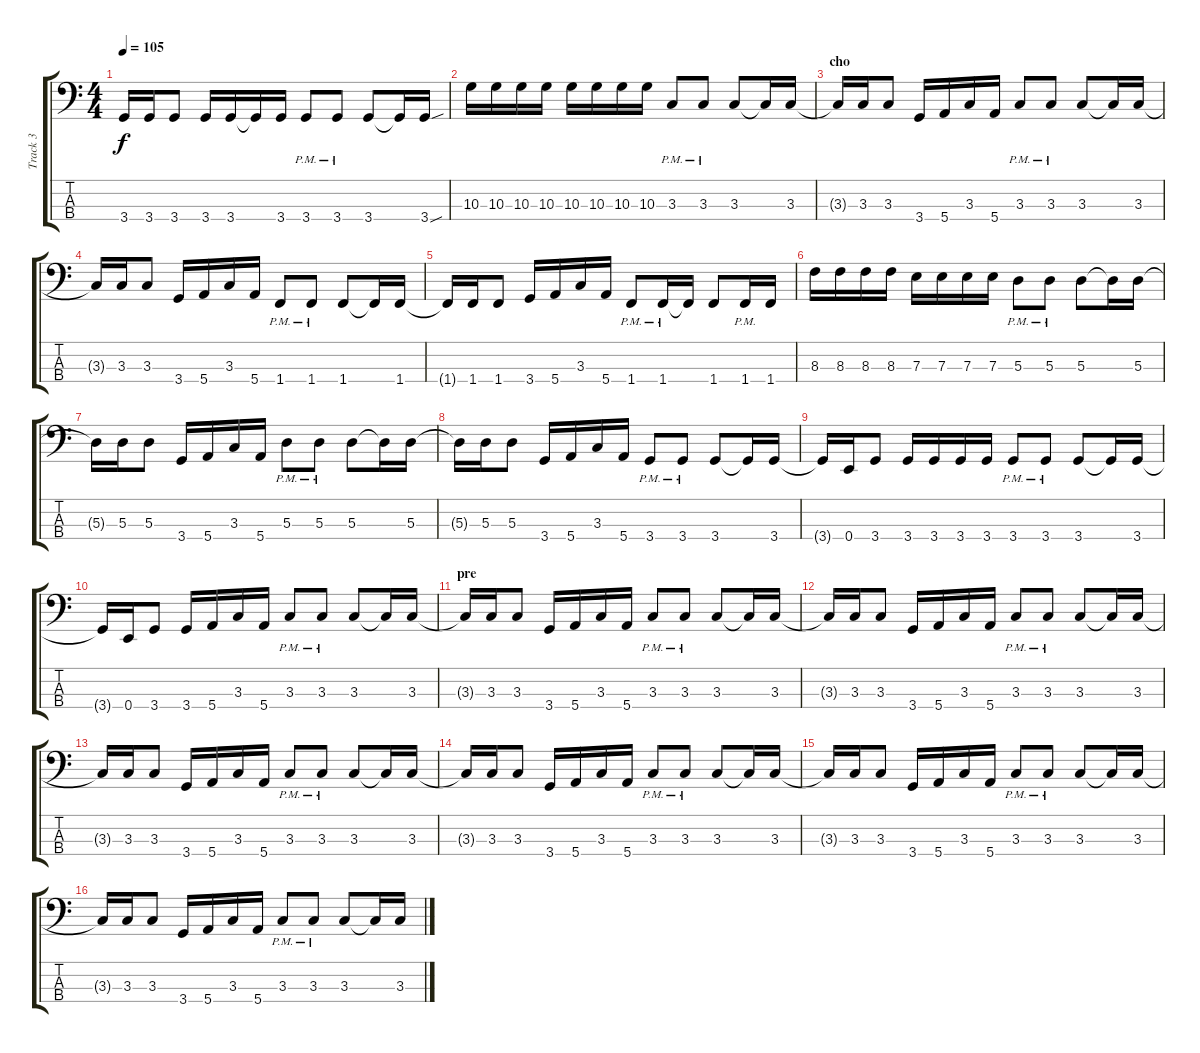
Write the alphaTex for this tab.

\track ("Track 3" "Track 3") {instrument electricbasspick}
\staff {score tabs}
\tuning (G2 D2 A1 E1) {hide}
\ts (4 4)
\tempo 105
\clef f4
\ks c
3.4{t}.16{dy f} 3.4.16 3.4.8 3.4.16 3.4.16 3.4{t}.16 3.4.16 3.4{pm}.8 3.4{pm}.8 3.4.8 3.4{t}.16 3.4{sou}.16 |
10.3.16 10.3.16 10.3.16 10.3.16 10.3.16 10.3.16 10.3.16 10.3.16 3.3{pm}.8 3.3{pm}.8 3.3.8 3.3{t}.16 3.3.16 |
\section ("" "cho")
3.3{t}.16 3.3.16 3.3.8 3.4.16 5.4.16 3.3.16 5.4.16 3.3{pm}.8 3.3{pm}.8 3.3.8 3.3{t}.16 3.3.16 |
3.3{t}.16 3.3.16 3.3.8 3.4.16 5.4.16 3.3.16 5.4.16 1.4{pm}.8 1.4{pm}.8 1.4.8 1.4{t}.16 1.4.16 |
1.4{t}.16 1.4.16 1.4.8 3.4.16 5.4.16 3.3.16 5.4.16 1.4{pm}.8 1.4{pm}.16 1.4{t}.16 1.4.8 1.4{pm}.16 1.4.16 |
8.3.16 8.3.16 8.3.16 8.3.16 7.3.16 7.3.16 7.3.16 7.3.16 5.3{pm}.8 5.3{pm}.8 5.3.8 5.3{t}.16 5.3.16 |
5.3{t}.16 5.3.16 5.3.8 3.4.16 5.4.16 3.3.16 5.4.16 5.3{pm}.8 5.3{pm}.8 5.3.8 5.3{t}.16 5.3.16 |
5.3{t}.16 5.3.16 5.3.8 3.4.16 5.4.16 3.3.16 5.4.16 3.4{pm}.8 3.4{pm}.8 3.4.8 3.4{t}.16 3.4.16 |
3.4{t}.16 0.4.16 3.4.8 3.4.16 3.4.16 3.4.16 3.4.16 3.4{pm}.8 3.4{pm}.8 3.4.8 3.4{t}.16 3.4.16 |
3.4{t}.16 0.4.16 3.4.8 3.4.16 5.4.16 3.3.16 5.4.16 3.3{pm}.8 3.3{pm}.8 3.3.8 3.3{t}.16 3.3.16 |
\section ("" "pre")
3.3{t}.16 3.3.16 3.3.8 3.4.16 5.4.16 3.3.16 5.4.16 3.3{pm}.8 3.3{pm}.8 3.3.8 3.3{t}.16 3.3.16 |
3.3{t}.16 3.3.16 3.3.8 3.4.16 5.4.16 3.3.16 5.4.16 3.3{pm}.8 3.3{pm}.8 3.3.8 3.3{t}.16 3.3.16 |
3.3{t}.16 3.3.16 3.3.8 3.4.16 5.4.16 3.3.16 5.4.16 3.3{pm}.8 3.3{pm}.8 3.3.8 3.3{t}.16 3.3.16 |
3.3{t}.16 3.3.16 3.3.8 3.4.16 5.4.16 3.3.16 5.4.16 3.3{pm}.8 3.3{pm}.8 3.3.8 3.3{t}.16 3.3.16 |
3.3{t}.16 3.3.16 3.3.8 3.4.16 5.4.16 3.3.16 5.4.16 3.3{pm}.8 3.3{pm}.8 3.3.8 3.3{t}.16 3.3.16 |
3.3{t}.16 3.3.16 3.3.8 3.4.16 5.4.16 3.3.16 5.4.16 3.3{pm}.8 3.3{pm}.8 3.3.8 3.3{t}.16 3.3.16
